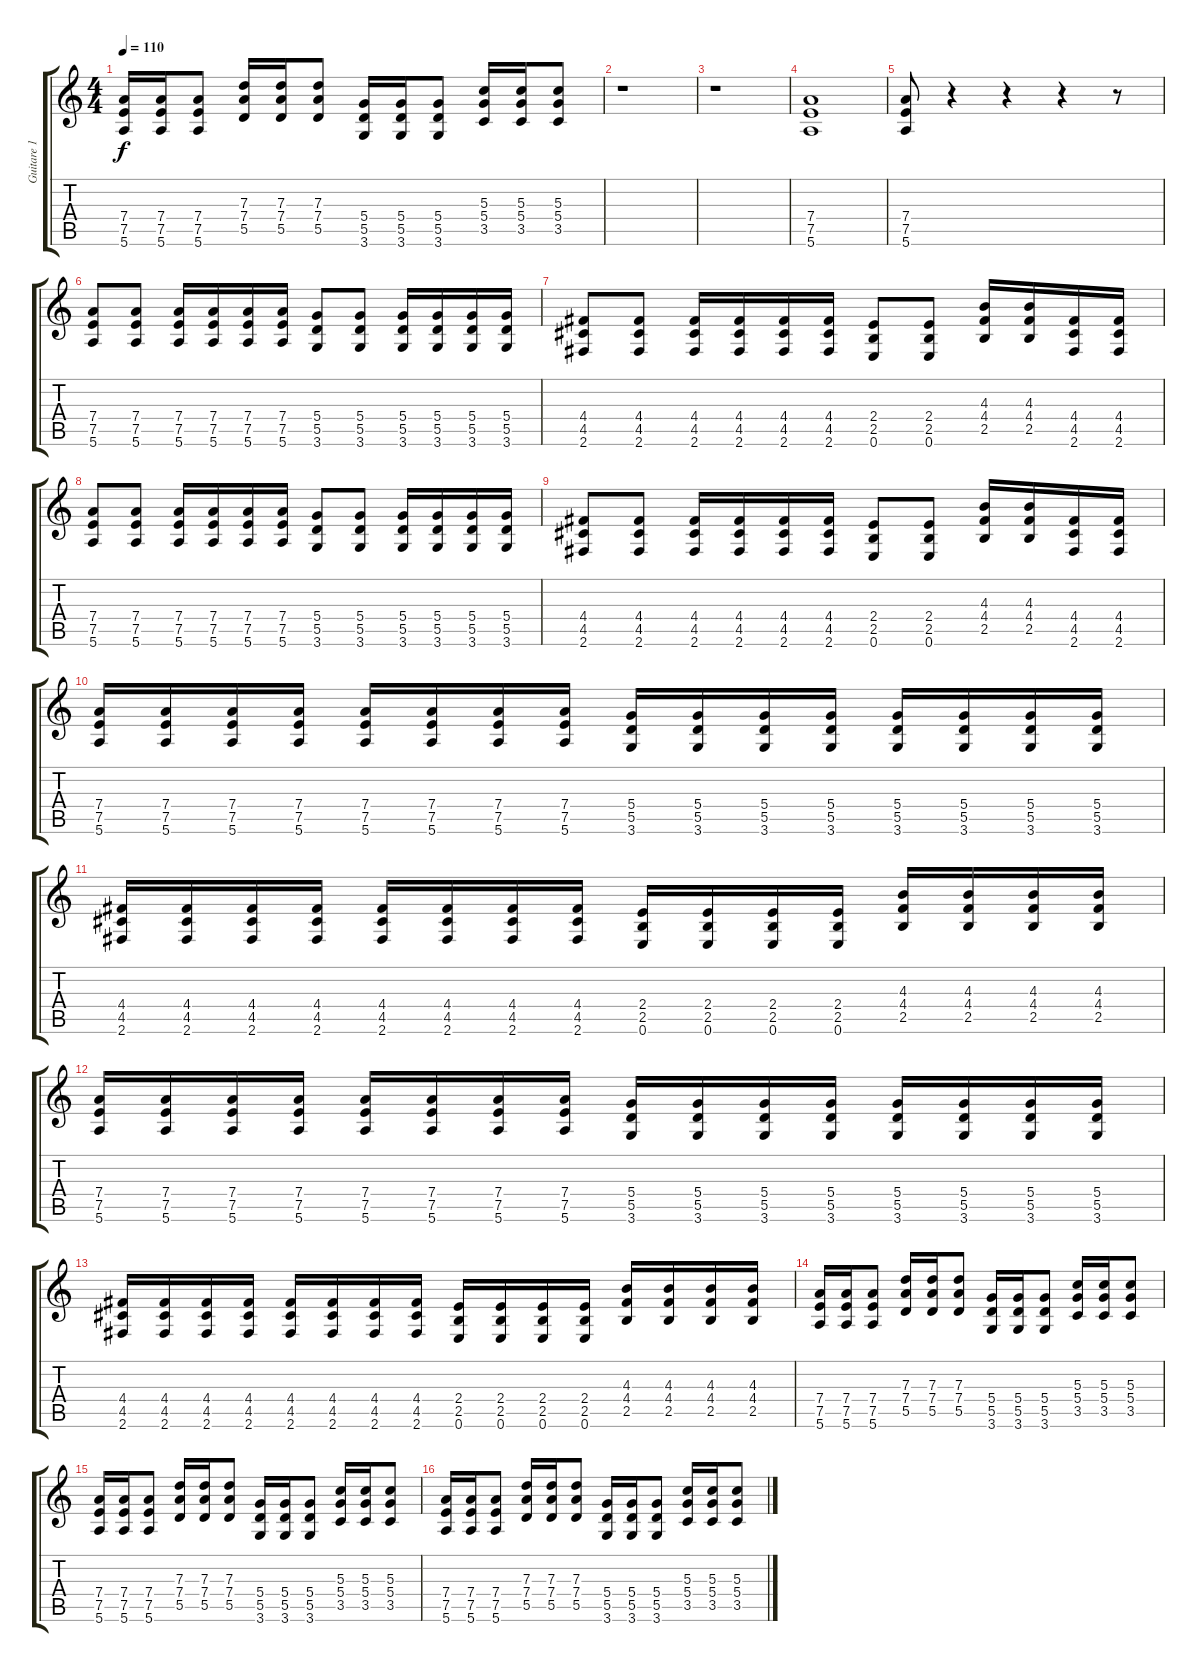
\track ("Guitare 1" "Guitare 1") {instrument distortionguitar}
\staff {score tabs}
\tuning (E4 B3 G3 D3 A2 E2) {hide}
\ts (4 4)
\tempo 110
\clef g2
\ks c
(7.4 7.5 5.6).16{dy f} (7.4 7.5 5.6).16 (7.4 7.5 5.6).8 (7.3 7.4 5.5).16 (7.3 7.4 5.5).16 (7.3 7.4 5.5).8 (5.4 5.5 3.6).16 (5.4 5.5 3.6).16 (5.4 5.5 3.6).8 (5.3 5.4 3.5).16 (5.3 5.4 3.5).16 (5.3 5.4 3.5).8 |
r.1 |
r.1 |
(7.4 7.5 5.6).1 |
(7.4 7.5 5.6).8 r.4 r.4 r.4 r.8 |
(7.4 7.5 5.6).8 (7.4 7.5 5.6).8 (7.4 7.5 5.6).16 (7.4 7.5 5.6).16 (7.4 7.5 5.6).16 (7.4 7.5 5.6).16 (5.4 5.5 3.6).8 (5.4 5.5 3.6).8 (5.4 5.5 3.6).16 (5.4 5.5 3.6).16 (5.4 5.5 3.6).16 (5.4 5.5 3.6).16 |
(4.4 4.5 2.6).8 (4.4 4.5 2.6).8 (4.4 4.5 2.6).16 (4.4 4.5 2.6).16 (4.4 4.5 2.6).16 (4.4 4.5 2.6).16 (2.4 2.5 0.6).8 (2.4 2.5 0.6).8 (4.3 4.4 2.5).16 (4.3 4.4 2.5).16 (4.4 4.5 2.6).16 (4.4 4.5 2.6).16 |
(7.4 7.5 5.6).8 (7.4 7.5 5.6).8 (7.4 7.5 5.6).16 (7.4 7.5 5.6).16 (7.4 7.5 5.6).16 (7.4 7.5 5.6).16 (5.4 5.5 3.6).8 (5.4 5.5 3.6).8 (5.4 5.5 3.6).16 (5.4 5.5 3.6).16 (5.4 5.5 3.6).16 (5.4 5.5 3.6).16 |
(4.4 4.5 2.6).8 (4.4 4.5 2.6).8 (4.4 4.5 2.6).16 (4.4 4.5 2.6).16 (4.4 4.5 2.6).16 (4.4 4.5 2.6).16 (2.4 2.5 0.6).8 (2.4 2.5 0.6).8 (4.3 4.4 2.5).16 (4.3 4.4 2.5).16 (4.4 4.5 2.6).16 (4.4 4.5 2.6).16 |
(7.4 7.5 5.6).16 (7.4 7.5 5.6).16 (7.4 7.5 5.6).16 (7.4 7.5 5.6).16 (7.4 7.5 5.6).16 (7.4 7.5 5.6).16 (7.4 7.5 5.6).16 (7.4 7.5 5.6).16 (5.4 5.5 3.6).16 (5.4 5.5 3.6).16 (5.4 5.5 3.6).16 (5.4 5.5 3.6).16 (5.4 5.5 3.6).16 (5.4 5.5 3.6).16 (5.4 5.5 3.6).16 (5.4 5.5 3.6).16 |
(4.4 4.5 2.6).16 (4.4 4.5 2.6).16 (4.4 4.5 2.6).16 (4.4 4.5 2.6).16 (4.4 4.5 2.6).16 (4.4 4.5 2.6).16 (4.4 4.5 2.6).16 (4.4 4.5 2.6).16 (2.4 2.5 0.6).16 (2.4 2.5 0.6).16 (2.4 2.5 0.6).16 (2.4 2.5 0.6).16 (4.3 4.4 2.5).16 (4.3 4.4 2.5).16 (4.3 4.4 2.5).16 (4.3 4.4 2.5).16 |
(7.4 7.5 5.6).16 (7.4 7.5 5.6).16 (7.4 7.5 5.6).16 (7.4 7.5 5.6).16 (7.4 7.5 5.6).16 (7.4 7.5 5.6).16 (7.4 7.5 5.6).16 (7.4 7.5 5.6).16 (5.4 5.5 3.6).16 (5.4 5.5 3.6).16 (5.4 5.5 3.6).16 (5.4 5.5 3.6).16 (5.4 5.5 3.6).16 (5.4 5.5 3.6).16 (5.4 5.5 3.6).16 (5.4 5.5 3.6).16 |
(4.4 4.5 2.6).16 (4.4 4.5 2.6).16 (4.4 4.5 2.6).16 (4.4 4.5 2.6).16 (4.4 4.5 2.6).16 (4.4 4.5 2.6).16 (4.4 4.5 2.6).16 (4.4 4.5 2.6).16 (2.4 2.5 0.6).16 (2.4 2.5 0.6).16 (2.4 2.5 0.6).16 (2.4 2.5 0.6).16 (4.3 4.4 2.5).16 (4.3 4.4 2.5).16 (4.3 4.4 2.5).16 (4.3 4.4 2.5).16 |
(7.4 7.5 5.6).16 (7.4 7.5 5.6).16 (7.4 7.5 5.6).8 (7.3 7.4 5.5).16 (7.3 7.4 5.5).16 (7.3 7.4 5.5).8 (5.4 5.5 3.6).16 (5.4 5.5 3.6).16 (5.4 5.5 3.6).8 (5.3 5.4 3.5).16 (5.3 5.4 3.5).16 (5.3 5.4 3.5).8 |
(7.4 7.5 5.6).16 (7.4 7.5 5.6).16 (7.4 7.5 5.6).8 (7.3 7.4 5.5).16 (7.3 7.4 5.5).16 (7.3 7.4 5.5).8 (5.4 5.5 3.6).16 (5.4 5.5 3.6).16 (5.4 5.5 3.6).8 (5.3 5.4 3.5).16 (5.3 5.4 3.5).16 (5.3 5.4 3.5).8 |
(7.4 7.5 5.6).16 (7.4 7.5 5.6).16 (7.4 7.5 5.6).8 (7.3 7.4 5.5).16 (7.3 7.4 5.5).16 (7.3 7.4 5.5).8 (5.4 5.5 3.6).16 (5.4 5.5 3.6).16 (5.4 5.5 3.6).8 (5.3 5.4 3.5).16 (5.3 5.4 3.5).16 (5.3 5.4 3.5).8
